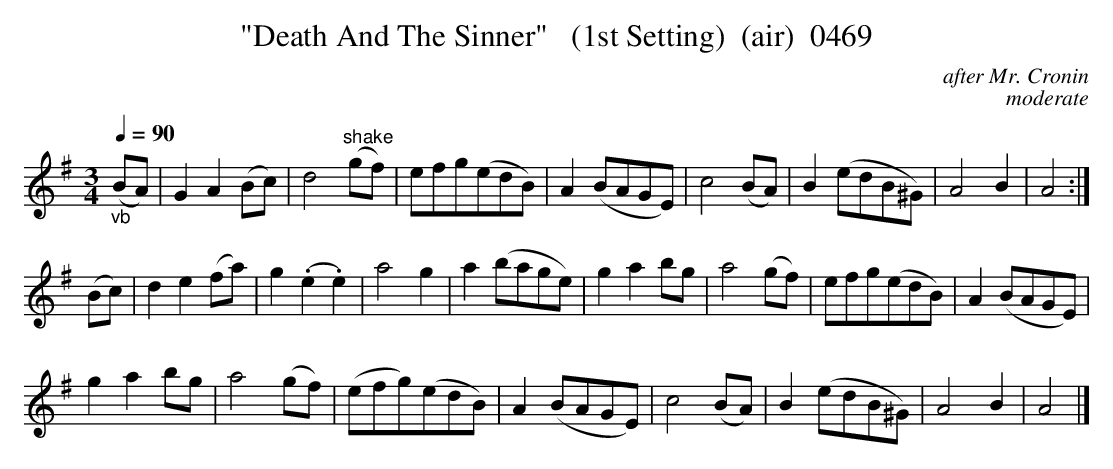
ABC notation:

X:1
T:"Death And The Sinner"   (1st Setting)  (air)  0469
C:after Mr. Cronin
C:moderate
Q:1/4=90
M:3/4
L:1/8
K:G
"_vb"(BA)|G2A2(Bc)|d4"^shake"(gf)|efg(edB)|A2(BAGE)|c4(BA)|B2(edB^G)|A4B2|A4:|
(Bc)|d2e2(fa)|g2(.e2.e2)|a4g2|a2(bage)|g2a2bg|a4(gf)|efg(edB)|A2(BAGE)|
g2a2bg|a4(gf)|(efg)(edB)|A2(BAGE)|c4(BA)|B2(edB^G)|A4B2|A4|]
